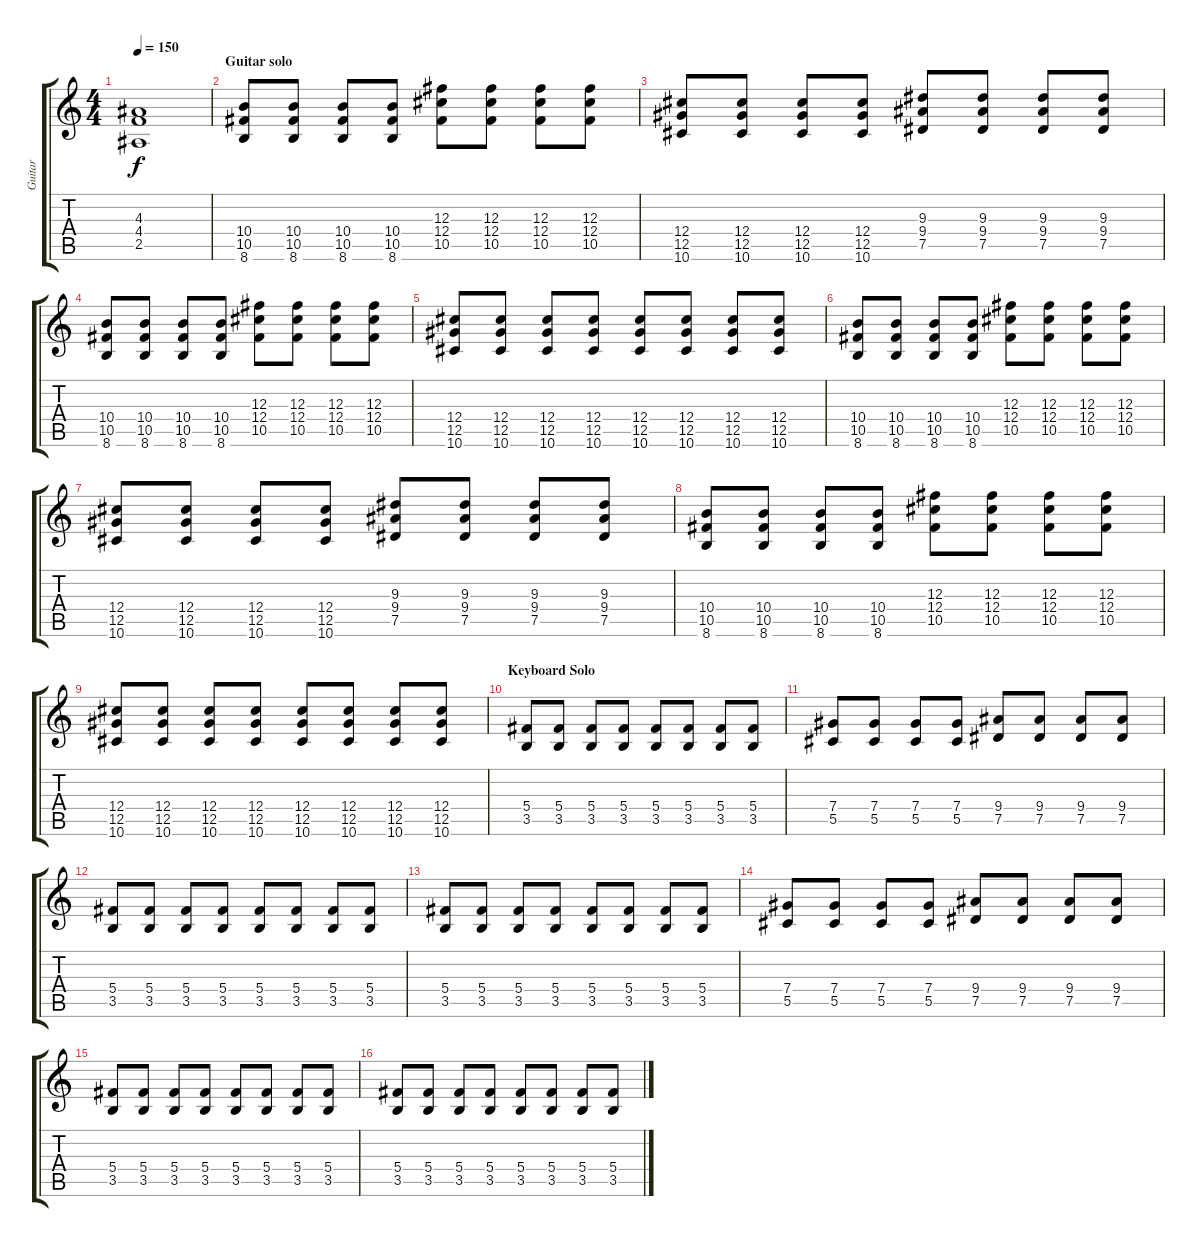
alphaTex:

\track ("Guitar" "Guitar") {instrument distortionguitar}
\staff {score tabs}
\tuning (Eb4 Bb3 Gb3 Db3 Ab2 Eb2) {hide}
\ts (4 4)
\tempo 150
\clef g2
\ks c
(4.3 4.4 2.5).1{dy f} |
\section ("" "Guitar solo")
(10.4 10.5 8.6).8 (10.4 10.5 8.6).8 (10.4 10.5 8.6).8 (10.4 10.5 8.6).8 (12.3 12.4 10.5).8 (12.3 12.4 10.5).8 (12.3 12.4 10.5).8 (12.3 12.4 10.5).8 |
(12.4 12.5 10.6).8 (12.4 12.5 10.6).8 (12.4 12.5 10.6).8 (12.4 12.5 10.6).8 (9.3 9.4 7.5).8 (9.3 9.4 7.5).8 (9.3 9.4 7.5).8 (9.3 9.4 7.5).8 |
(10.4 10.5 8.6).8 (10.4 10.5 8.6).8 (10.4 10.5 8.6).8 (10.4 10.5 8.6).8 (12.3 12.4 10.5).8 (12.3 12.4 10.5).8 (12.3 12.4 10.5).8 (12.3 12.4 10.5).8 |
(12.4 12.5 10.6).8 (12.4 12.5 10.6).8 (12.4 12.5 10.6).8 (12.4 12.5 10.6).8 (12.4 12.5 10.6).8 (12.4 12.5 10.6).8 (12.4 12.5 10.6).8 (12.4 12.5 10.6).8 |
(10.4 10.5 8.6).8 (10.4 10.5 8.6).8 (10.4 10.5 8.6).8 (10.4 10.5 8.6).8 (12.3 12.4 10.5).8 (12.3 12.4 10.5).8 (12.3 12.4 10.5).8 (12.3 12.4 10.5).8 |
(12.4 12.5 10.6).8 (12.4 12.5 10.6).8 (12.4 12.5 10.6).8 (12.4 12.5 10.6).8 (9.3 9.4 7.5).8 (9.3 9.4 7.5).8 (9.3 9.4 7.5).8 (9.3 9.4 7.5).8 |
(10.4 10.5 8.6).8 (10.4 10.5 8.6).8 (10.4 10.5 8.6).8 (10.4 10.5 8.6).8 (12.3 12.4 10.5).8 (12.3 12.4 10.5).8 (12.3 12.4 10.5).8 (12.3 12.4 10.5).8 |
(12.4 12.5 10.6).8 (12.4 12.5 10.6).8 (12.4 12.5 10.6).8 (12.4 12.5 10.6).8 (12.4 12.5 10.6).8 (12.4 12.5 10.6).8 (12.4 12.5 10.6).8 (12.4 12.5 10.6).8 |
\section ("" "Keyboard Solo")
(5.4 3.5).8 (5.4 3.5).8 (5.4 3.5).8 (5.4 3.5).8 (5.4 3.5).8 (5.4 3.5).8 (5.4 3.5).8 (5.4 3.5).8 |
(7.4 5.5).8 (7.4 5.5).8 (7.4 5.5).8 (7.4 5.5).8 (9.4 7.5).8 (9.4 7.5).8 (9.4 7.5).8 (9.4 7.5).8 |
(5.4 3.5).8 (5.4 3.5).8 (5.4 3.5).8 (5.4 3.5).8 (5.4 3.5).8 (5.4 3.5).8 (5.4 3.5).8 (5.4 3.5).8 |
(5.4 3.5).8 (5.4 3.5).8 (5.4 3.5).8 (5.4 3.5).8 (5.4 3.5).8 (5.4 3.5).8 (5.4 3.5).8 (5.4 3.5).8 |
(7.4 5.5).8 (7.4 5.5).8 (7.4 5.5).8 (7.4 5.5).8 (9.4 7.5).8 (9.4 7.5).8 (9.4 7.5).8 (9.4 7.5).8 |
(5.4 3.5).8 (5.4 3.5).8 (5.4 3.5).8 (5.4 3.5).8 (5.4 3.5).8 (5.4 3.5).8 (5.4 3.5).8 (5.4 3.5).8 |
(5.4 3.5).8 (5.4 3.5).8 (5.4 3.5).8 (5.4 3.5).8 (5.4 3.5).8 (5.4 3.5).8 (5.4 3.5).8 (5.4 3.5).8
